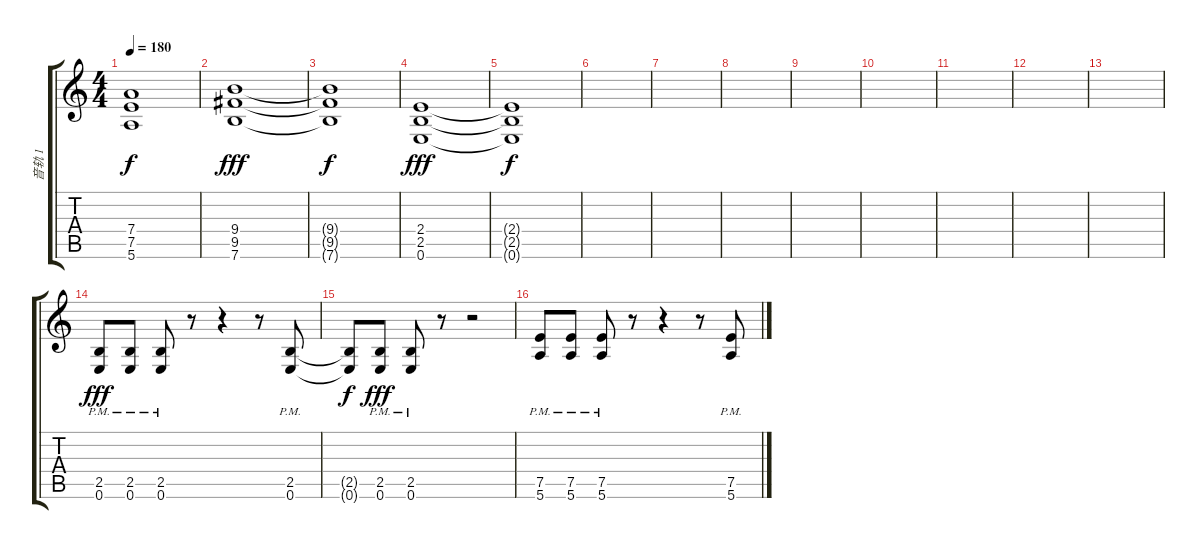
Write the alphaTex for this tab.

\track ("音轨 1" "音轨 1") {instrument distortionguitar}
\staff {score tabs}
\tuning (E4 B3 G3 D3 A2 E2) {hide}
\ts (4 4)
\tempo 180
\clef g2
\ks c
(7.4{t} 7.5{t} 5.6{t}).1{dy f} |
(9.4 9.5 7.6).1{dy fff} |
(9.4{t} 9.5{t} 7.6{t}).1{dy f} |
(2.4 2.5 0.6).1{dy fff} |
(2.4{t} 2.5{t} 0.6{t}).1{dy f} |
|
|
|
|
|
|
|
|
(2.5{pm} 0.6{pm}).8{dy fff volume 16 balance 8} (2.5{pm} 0.6{pm}).8 (2.5{pm} 0.6{pm}).8 r.8 r.4 r.8 (2.5{pm} 0.6{pm}).8 |
(2.5{t} 0.6{t}).8{dy f} (2.5{pm} 0.6{pm}).8{dy fff} (2.5{pm} 0.6{pm}).8 r.8 r.2 |
(7.5{pm} 5.6{pm}).8 (7.5{pm} 5.6{pm}).8 (7.5{pm} 5.6{pm}).8 r.8 r.4 r.8 (7.5{pm} 5.6{pm}).8
